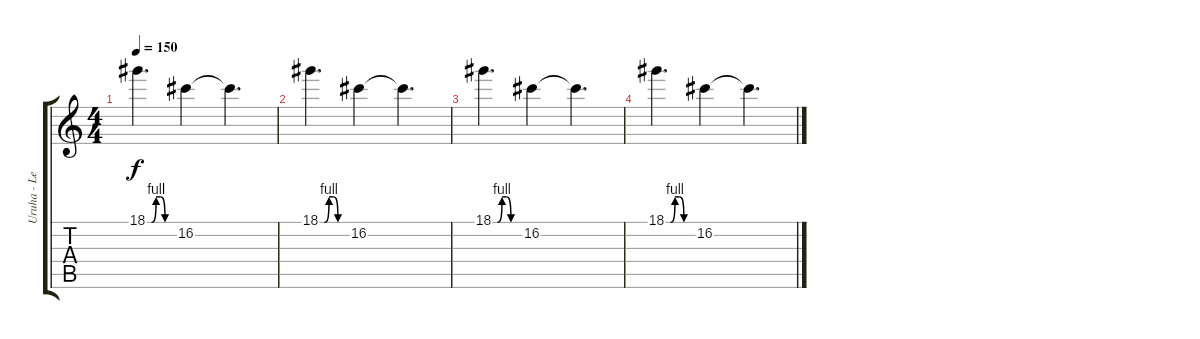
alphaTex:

\track ("Uruha - Lead Guitar" "Uruha - Le") {instrument distortionguitar}
\staff {score tabs}
\tuning (D4 A3 F3 C3 G2 D2) {hide}
\ts (4 4)
\tempo 150
\clef g2
\ks c
18.1{be (custom 0 0 10 0 20 4 30 4 40 0 60 0)}.4{d dy f} 16.2.4 16.2{t}.4{d} |
18.1{be (custom 0 0 10 0 20 4 30 4 40 0 60 0)}.4{d} 16.2.4 16.2{t}.4{d} |
18.1{be (custom 0 0 10 0 20 4 30 4 40 0 60 0)}.4{d} 16.2.4 16.2{t}.4{d} |
18.1{be (custom 0 0 10 0 20 4 30 4 40 0 60 0)}.4{d} 16.2.4 16.2{t}.4{d}
